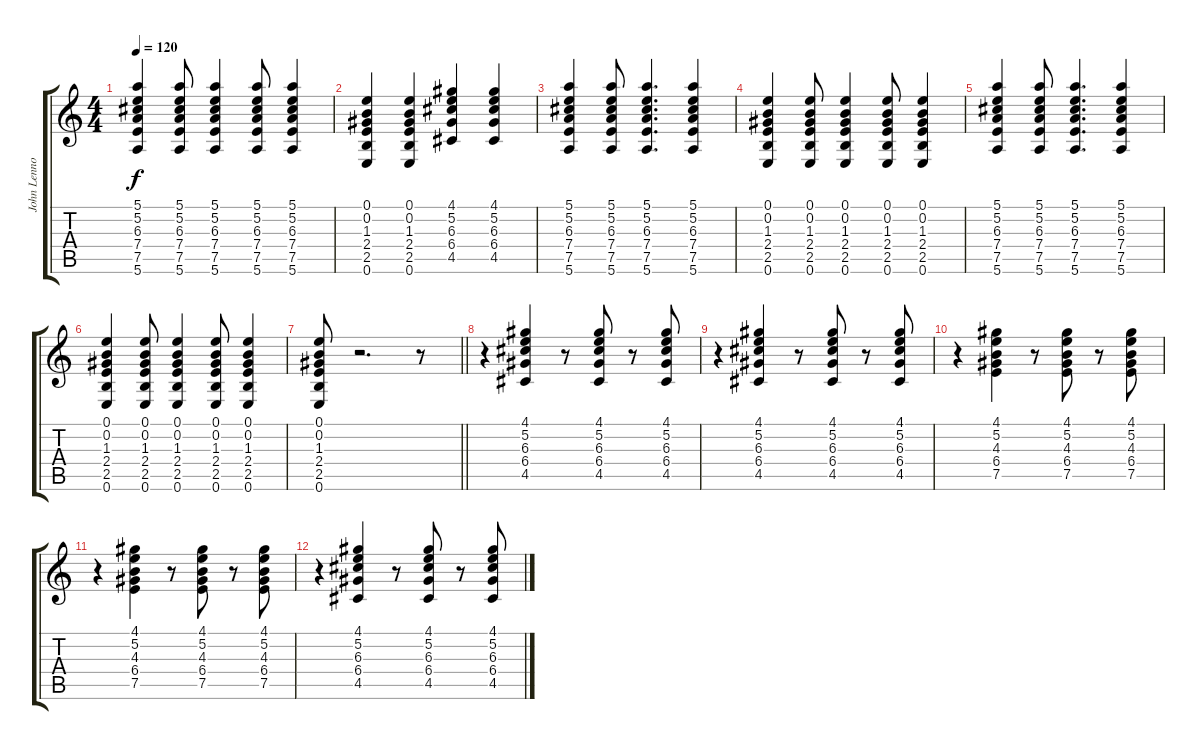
\track ("John Lennon II" "John Lenno") {instrument overdrivenguitar}
\staff {score tabs}
\tuning (E4 B3 G3 D3 A2 E2) {hide}
\ts (4 4)
\tempo 120
\clef g2
\ks c
(5.1 5.2 6.3 7.4 7.5 5.6).4{dy f} (5.1 5.2 6.3 7.4 7.5 5.6).8 (5.1 5.2 6.3 7.4 7.5 5.6).4 (5.1 5.2 6.3 7.4 7.5 5.6).8 (5.1 5.2 6.3 7.4 7.5 5.6).4 |
(0.1 0.2 1.3 2.4 2.5 0.6).4 (0.1 0.2 1.3 2.4 2.5 0.6).4 (4.1 5.2 6.3 6.4 4.5).4 (4.1 5.2 6.3 6.4 4.5).4 |
(5.1 5.2 6.3 7.4 7.5 5.6).4 (5.1 5.2 6.3 7.4 7.5 5.6).8 (5.1 5.2 6.3 7.4 7.5 5.6).4{d} (5.1 5.2 6.3 7.4 7.5 5.6).4 |
(0.1 0.2 1.3 2.4 2.5 0.6).4 (0.1 0.2 1.3 2.4 2.5 0.6).8 (0.1 0.2 1.3 2.4 2.5 0.6).4 (0.1 0.2 1.3 2.4 2.5 0.6).8 (0.1 0.2 1.3 2.4 2.5 0.6).4 |
(5.1 5.2 6.3 7.4 7.5 5.6).4 (5.1 5.2 6.3 7.4 7.5 5.6).8 (5.1 5.2 6.3 7.4 7.5 5.6).4{d} (5.1 5.2 6.3 7.4 7.5 5.6).4 |
(0.1 0.2 1.3 2.4 2.5 0.6).4 (0.1 0.2 1.3 2.4 2.5 0.6).8 (0.1 0.2 1.3 2.4 2.5 0.6).4 (0.1 0.2 1.3 2.4 2.5 0.6).8 (0.1 0.2 1.3 2.4 2.5 0.6).4 |
\barLineRight lightlight
(0.1 0.2 1.3 2.4 2.5 0.6).8 r.2{d} r.8 |
r.4 (4.1 5.2 6.3 6.4 4.5).4 r.8 (4.1 5.2 6.3 6.4 4.5).8 r.8 (4.1 5.2 6.3 6.4 4.5).8 |
r.4 (4.1 5.2 6.3 6.4 4.5).4 r.8 (4.1 5.2 6.3 6.4 4.5).8 r.8 (4.1 5.2 6.3 6.4 4.5).8 |
r.4 (4.1 5.2 4.3 6.4 7.5).4 r.8 (4.1 5.2 4.3 6.4 7.5).8 r.8 (4.1 5.2 4.3 6.4 7.5).8 |
r.4 (4.1 5.2 4.3 6.4 7.5).4 r.8 (4.1 5.2 4.3 6.4 7.5).8 r.8 (4.1 5.2 4.3 6.4 7.5).8 |
r.4{volume 0} (4.1 5.2 6.3 6.4 4.5).4 r.8 (4.1 5.2 6.3 6.4 4.5).8 r.8 (4.1 5.2 6.3 6.4 4.5).8
